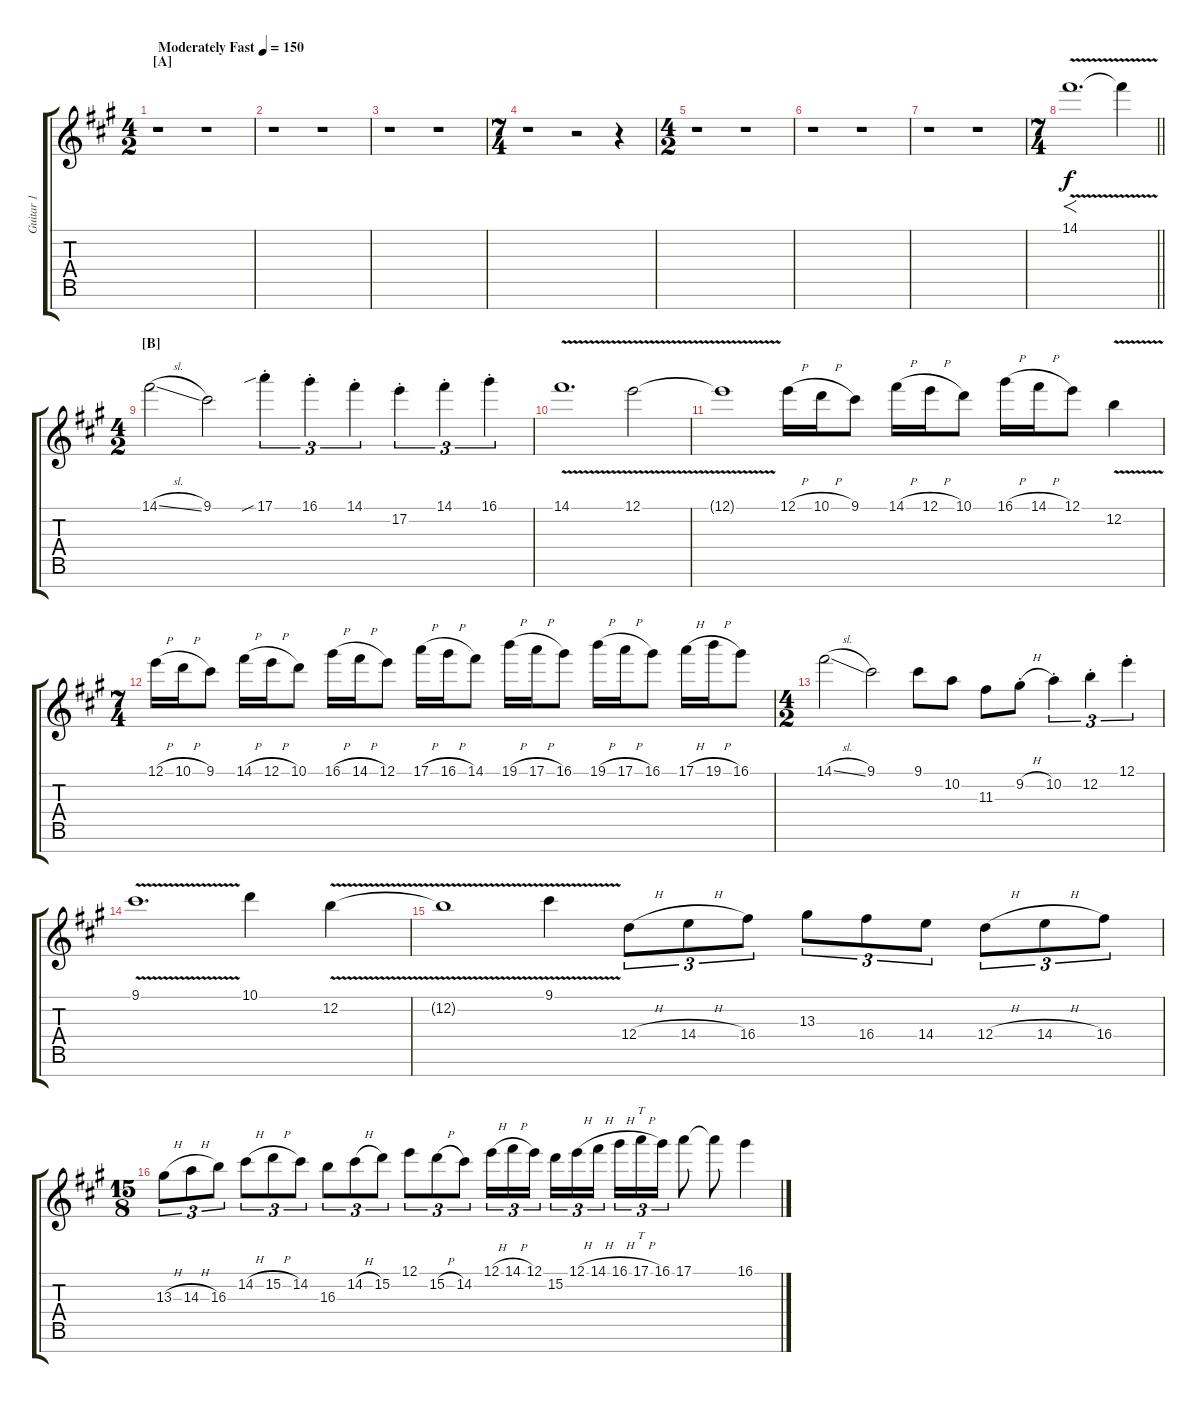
\track ("Guitar 1" "Guitar 1") {instrument overdrivenguitar}
\staff {score tabs}
\tuning (E4 B3 G3 D3 A2 E2 B1) {hide}
\ts (4 2)
\section ("" "[A]")
\tempo (150 "Moderately Fast")
\clef g2
\ks f#minor
r.1{dy f instrument overdrivenguitar} r.1 |
r.1 r.1 |
r.1 r.1 |
\ts (7 4)
r.1 r.2 r.4 |
\ts (4 2)
r.1 r.1 |
r.1 r.1 |
r.1 r.1 |
\ts (7 4)
\barLineRight lightlight
14.1{v}.1{f d} 14.1{t}.4 |
\ts (4 2)
\section ("" "[B]")
14.1{sl}.2 9.1.2 17.1{sib st}.4{tu (3 2)} 16.1{st}.4{tu (3 2)} 14.1{st}.4{tu (3 2)} 17.2{st}.4{tu (3 2)} 14.1{st}.4{tu (3 2)} 16.1{st}.4{tu (3 2)} |
14.1{v}.1{d} 12.1{v}.2 |
12.1{t}.1 12.1{h}.16 10.1{h}.16 9.1.8 14.1{h}.16 12.1{h}.16 10.1.8 16.1{h}.16 14.1{h}.16 12.1.8 12.2{v}.4 |
\ts (7 4)
12.1{h}.16 10.1{h}.16 9.1.8 14.1{h}.16 12.1{h}.16 10.1.8 16.1{h}.16 14.1{h}.16 12.1.8 17.1{h}.16 16.1{h}.16 14.1.8 19.1{h}.16 17.1{h}.16 16.1.8 19.1{h}.16 17.1{h}.16 16.1.8 17.1{h}.16 19.1{h}.16 16.1.8 |
\ts (4 2)
14.1{sl}.2 9.1.2 9.1.8 10.2.8 11.3.8 9.2{h st}.8 10.2{st}.4{tu (3 2)} 12.2{st}.4{tu (3 2)} 12.1{st}.4{tu (3 2)} |
9.1{v}.1{d} 10.1.4 12.2{v}.4 |
12.2{t}.1 9.1{v}.4 12.4{h}.8{tu (3 2)} 14.4{h}.8{tu (3 2)} 16.4.8{tu (3 2)} 13.3.8{tu (3 2)} 16.4.8{tu (3 2)} 14.4.8{tu (3 2)} 12.4{h}.8{tu (3 2)} 14.4{h}.8{tu (3 2)} 16.4.8{tu (3 2)} |
\ts (15 8)
13.3{h}.8{tu (3 2)} 14.3{h}.8{tu (3 2)} 16.3.8{tu (3 2)} 14.2{h}.8{tu (3 2)} 15.2{h}.8{tu (3 2)} 14.2.8{tu (3 2)} 16.3.8{tu (3 2)} 14.2{h}.8{tu (3 2)} 15.2.8{tu (3 2)} 12.1.8{tu (3 2)} 15.2{h}.8{tu (3 2)} 14.2.8{tu (3 2)} 12.1{h}.16{tu (3 2)} 14.1{h}.16{tu (3 2)} 12.1.16{tu (3 2)} 15.2.16{tu (3 2)} 12.1{h}.16{tu (3 2)} 14.1{h}.16{tu (3 2) beam splitsecondary} 16.1{h}.16{tu (3 2)} 17.1{h}.16{tt tu (3 2)} 16.1.16{tu (3 2)} 17.1.8 17.1{t}.8 16.1.4
